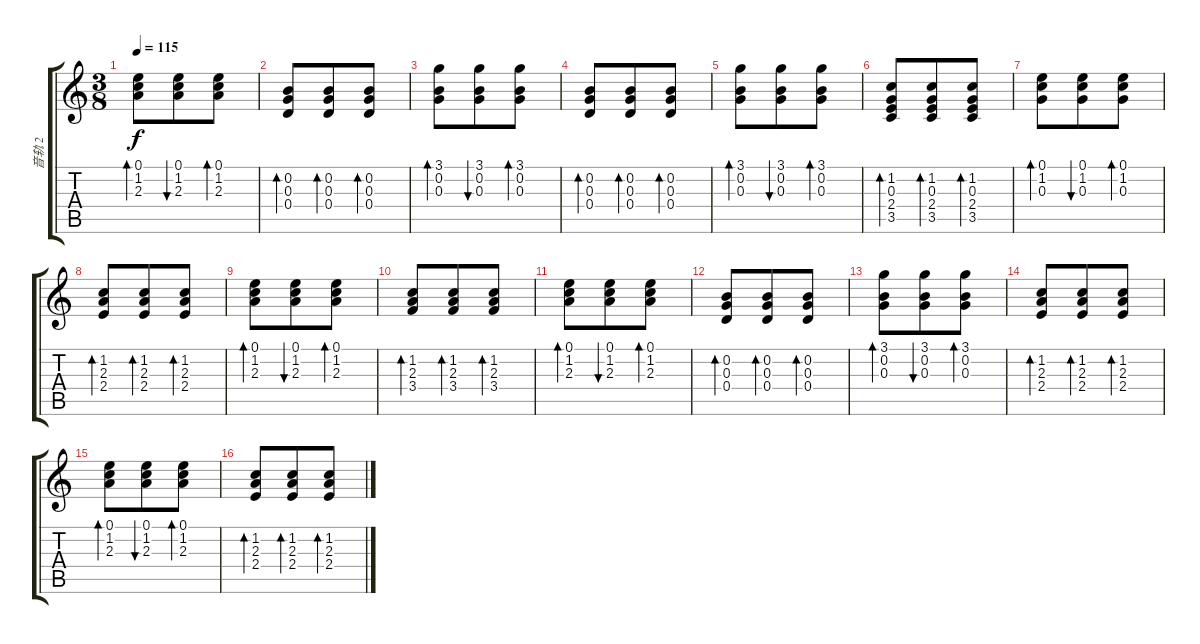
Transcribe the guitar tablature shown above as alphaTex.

\track ("音轨 2" "音轨 2") {instrument acousticguitarsteel}
\staff {score tabs}
\tuning (E4 B3 G3 D3 A2 E2) {hide}
\ts (3 8)
\tempo 115
\clef g2
\ks c
(0.1 1.2 2.3).8{bd 60 dy f} (0.1 1.2 2.3).8{bu 60} (0.1 1.2 2.3).8{bd 60} |
(0.2 0.3 0.4).8{bd 60} (0.2 0.3 0.4).8{bd 60} (0.2 0.3 0.4).8{bd 60} |
(3.1 0.2 0.3).8{bd 60} (3.1 0.2 0.3).8{bu 60} (3.1 0.2 0.3).8{bd 60} |
(0.2 0.3 0.4).8{bd 60} (0.2 0.3 0.4).8{bd 60} (0.2 0.3 0.4).8{bd 60} |
(3.1 0.2 0.3).8{bd 60} (3.1 0.2 0.3).8{bu 60} (3.1 0.2 0.3).8{bd 60} |
(1.2 0.3 2.4 3.5).8{bd 60} (1.2 0.3 2.4 3.5).8{bd 60} (1.2 0.3 2.4 3.5).8{bd 60} |
(0.1 1.2 0.3).8{bd 60} (0.1 1.2 0.3).8{bu 60} (0.1 1.2 0.3).8{bd 60} |
(1.2 2.3 2.4).8{bd 60} (1.2 2.3 2.4).8{bd 60} (1.2 2.3 2.4).8{bd 60} |
(0.1 1.2 2.3).8{bd 60} (0.1 1.2 2.3).8{bu 60} (0.1 1.2 2.3).8{bd 60} |
(1.2 2.3 3.4).8{bd 60} (1.2 2.3 3.4).8{bd 60} (1.2 2.3 3.4).8{bd 60} |
(0.1 1.2 2.3).8{bd 60} (0.1 1.2 2.3).8{bu 60} (0.1 1.2 2.3).8{bd 60} |
(0.2 0.3 0.4).8{bd 60} (0.2 0.3 0.4).8{bd 60} (0.2 0.3 0.4).8{bd 60} |
(3.1 0.2 0.3).8{bd 60} (3.1 0.2 0.3).8{bu 60} (3.1 0.2 0.3).8{bd 60} |
(1.2 2.3 2.4).8{bd 60} (1.2 2.3 2.4).8{bd 60} (1.2 2.3 2.4).8{bd 60} |
(0.1 1.2 2.3).8{bd 60} (0.1 1.2 2.3).8{bu 60} (0.1 1.2 2.3).8{bd 60} |
(1.2 2.3 2.4).8{bd 60} (1.2 2.3 2.4).8{bd 60} (1.2 2.3 2.4).8{bd 60}
